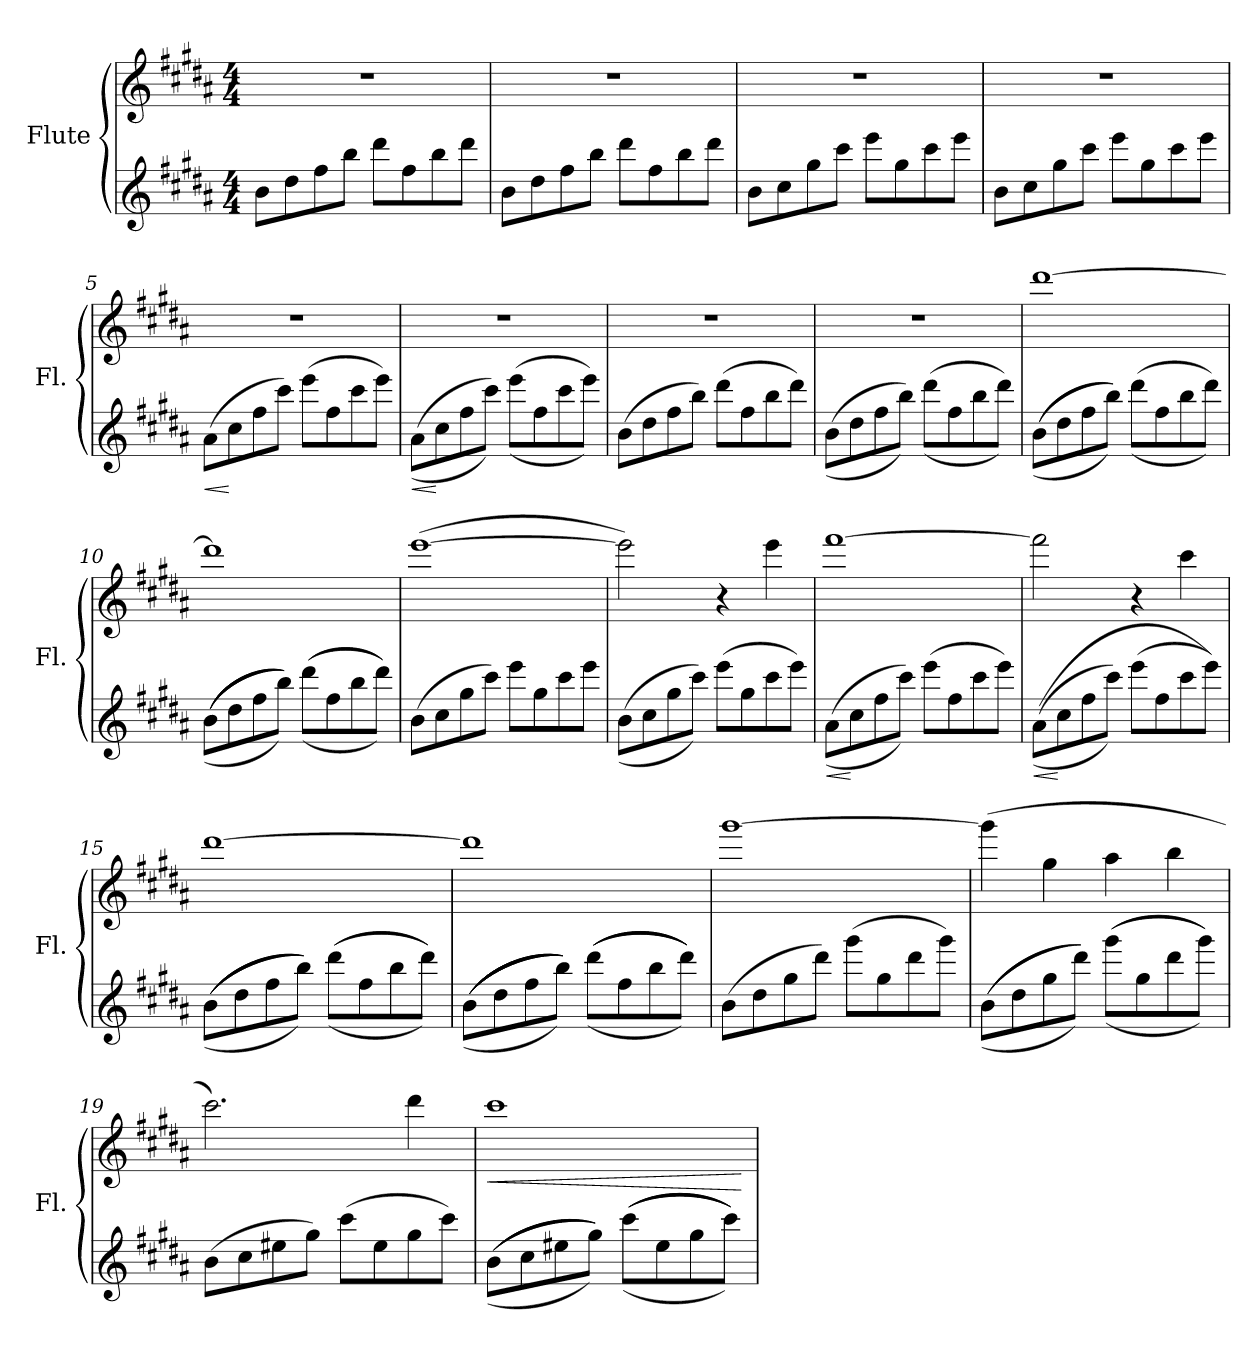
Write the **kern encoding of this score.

**kern	**dynam	**kern	**dynam
*part2	*part2	*part1	*part1
*staff2	*staff2	*staff1	*staff1
*I"Flute	*	*I"Flute	*
*I'Fl.	*	*I'Fl.	*
*clefG2	*	*clefG2	*
*k[f#c#g#d#a#]	*	*k[f#c#g#d#a#]	*
*M4/4	*	*M4/4	*
=1	=1	=1	=1
8b\L	.	1r	.
8dd#\	.	.	.
8ff#\	.	.	.
8bb\J	.	.	.
8ddd#\L	.	.	.
8ff#\	.	.	.
8bb\	.	.	.
8ddd#\J	.	.	.
=2	=2	=2	=2
8b\L	.	1r	.
8dd#\	.	.	.
8ff#\	.	.	.
8bb\J	.	.	.
8ddd#\L	.	.	.
8ff#\	.	.	.
8bb\	.	.	.
8ddd#\J	.	.	.
=3	=3	=3	=3
8b\L	.	1r	.
8cc#\	.	.	.
8gg#\	.	.	.
8ccc#\J	.	.	.
8eee\L	.	.	.
8gg#\	.	.	.
8ccc#\	.	.	.
8eee\J	.	.	.
=4	=4	=4	=4
8b\L	.	1r	.
8cc#\	.	.	.
8gg#\	.	.	.
8ccc#\J	.	.	.
8eee\L	.	.	.
8gg#\	.	.	.
8ccc#\	.	.	.
8eee\J	.	.	.
!!LO:LB:g=z
=5	=5	=5	=5
!	!LO:HP:b	!	!
(8a#\L	<	1r	.
8cc#\	[	.	.
8ff#\	.	.	.
8ccc#\J)	.	.	.
(8eee\L	.	.	.
8ff#\	.	.	.
8ccc#\	.	.	.
8eee\J)	.	.	.
=6	=6	=6	=6
!	!LO:HP:b	!	!
((8a#\L	<	1r	.
8cc#\	[	.	.
8ff#\	.	.	.
8ccc#\J))	.	.	.
((8eee\L	.	.	.
8ff#\	.	.	.
8ccc#\	.	.	.
8eee\J))	.	.	.
=7	=7	=7	=7
(8b\L	.	1r	.
8dd#\	.	.	.
8ff#\	.	.	.
8bb\J)	.	.	.
(8ddd#\L	.	.	.
8ff#\	.	.	.
8bb\	.	.	.
8ddd#\J)	.	.	.
=8	=8	=8	=8
((8b\L	.	1r	.
8dd#\	.	.	.
8ff#\	.	.	.
8bb\J))	.	.	.
((8ddd#\L	.	.	.
8ff#\	.	.	.
8bb\	.	.	.
8ddd#\J))	.	.	.
!!LO:LB:g=z
=9	=9	=9	=9
(((8b\L	.	[1ddd#	.
8dd#\	.	.	.
8ff#\	.	.	.
8bb\J)))	.	.	.
((8ddd#\L	.	.	.
8ff#\	.	.	.
8bb\	.	.	.
8ddd#\J))	.	.	.
=10	=10	=10	=10
((((8b\L	.	1ddd#]	.
8dd#\	.	.	.
8ff#\	.	.	.
8bb\J))))	.	.	.
(((8ddd#\L	.	.	.
8ff#\	.	.	.
8bb\	.	.	.
8ddd#\J)))	.	.	.
=11	=11	=11	=11
(8b\L	.	([1eee	.
8cc#\	.	.	.
8gg#\	.	.	.
8ccc#\J)	.	.	.
8eee\L	.	.	.
8gg#\	.	.	.
8ccc#\	.	.	.
8eee\J	.	.	.
=12	=12	=12	=12
((8b\L	.	2eee\])	.
8cc#\	.	.	.
8gg#\	.	.	.
8ccc#\J))	.	.	.
(8eee\L	.	4r	.
8gg#\	.	.	.
8ccc#\	.	4eee\	.
8eee\J)	.	.	.
!!LO:LB:g=z
=13	=13	=13	=13
!	!LO:HP:b	!	!
((8a#\L	<	[1fff#	.
8cc#\	[	.	.
8ff#\	.	.	.
8ccc#\J))	.	.	.
(8eee\L	.	.	.
8ff#\	.	.	.
8ccc#\	.	.	.
8eee\J)	.	.	.
=14	=14	=14	=14
!	!LO:HP:b	!	!
(((8a#\L	<	2fff#\]	.
8cc#\	[	.	.
8ff#\	.	.	.
8ccc#\J))	.	.	.
(8eee\L	.	4r	.
8ff#\	.	.	.
8ccc#\	.	4ccc#\	.
8eee\J))	.	.	.
=15	=15	=15	=15
((((8b\L	.	[1ddd#	.
8dd#\	.	.	.
8ff#\	.	.	.
8bb\J))))	.	.	.
(((8ddd#\L	.	.	.
8ff#\	.	.	.
8bb\	.	.	.
8ddd#\J)))	.	.	.
=16	=16	=16	=16
(((((8b\L	.	1ddd#]	.
8dd#\	.	.	.
8ff#\	.	.	.
8bb\J)))))	.	.	.
((((8ddd#\L	.	.	.
8ff#\	.	.	.
8bb\	.	.	.
8ddd#\J))))	.	.	.
!!LO:LB:g=z
=17	=17	=17	=17
(8b\L	.	[1ggg#	.
8dd#\	.	.	.
8gg#\	.	.	.
8ddd#\J)	.	.	.
(8ggg#\L	.	.	.
8gg#\	.	.	.
8ddd#\	.	.	.
8ggg#\J)	.	.	.
=18	=18	=18	=18
(((8b\L	.	(4ggg#\]	.
8dd#\	.	.	.
8gg#\	.	4gg#\	.
8ddd#\J)))	.	.	.
(((8ggg#\L	.	4aa#\	.
8gg#\	.	.	.
8ddd#\	.	4bb\	.
8ggg#\J)))	.	.	.
=19	=19	=19	=19
(8b\L	.	2.ccc#\)	.
8cc#\	.	.	.
8ee#X\	.	.	.
8gg#\J)	.	.	.
(8ccc#\L	.	.	.
8ee#\	.	.	.
8gg#\	.	4ddd#\	.
8ccc#\J)	.	.	.
=20	=20	=20	=20
!	!	!	!LO:HP:b
((((8b\L	.	1ccc#	<
8cc#\	.	.	.
8ee#X\	.	.	.
8gg#\J))))	.	.	.
((((8ccc#\L	.	.	.
8ee#\	.	.	.
8gg#\	.	.	.
8ccc#\J))))	.	.	.
.	.	.	[
=	=	=	=
*-	*-	*-	*-
